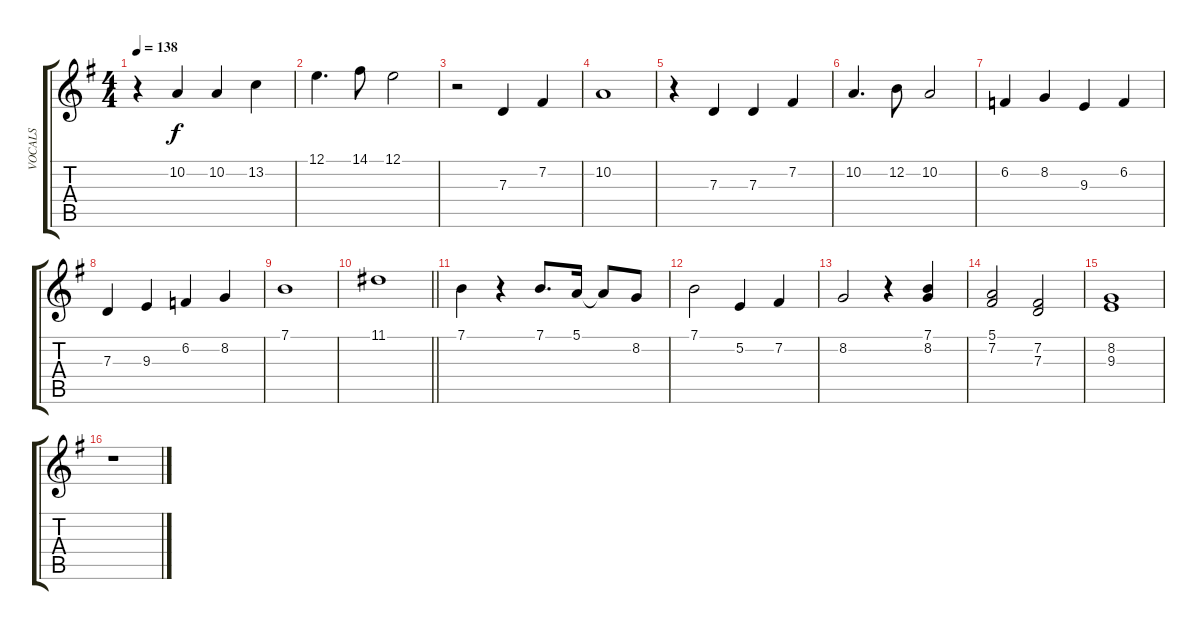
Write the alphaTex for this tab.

\track ("VOCALS" "VOCALS") {instrument stringensemble1}
\staff {score tabs}
\tuning (E4 B3 G3 D3 A2 E2) {hide}
\ts (4 4)
\tempo 138
\clef g2
\ks eminor
r.4{dy f} 10.2.4 10.2.4 13.2.4 |
12.1.4{d} 14.1.8 12.1.2 |
r.2 7.3.4 7.2.4 |
10.2.1 |
r.4 7.3.4 7.3.4 7.2.4 |
10.2.4{d} 12.2.8 10.2.2 |
6.2.4 8.2.4 9.3.4 6.2.4 |
7.3.4 9.3.4 6.2.4 8.2.4 |
7.1.1 |
\barLineRight lightlight
11.1.1 |
7.1.4 r.4 7.1.8{d} 5.1.16 5.1{t}.8 8.2.8 |
7.1.2 5.2.4 7.2.4 |
8.2.2 r.4 (7.1 8.2).4 |
(5.1 7.2).2 (7.2 7.3).2 |
(8.2 9.3).1 |
r.1
